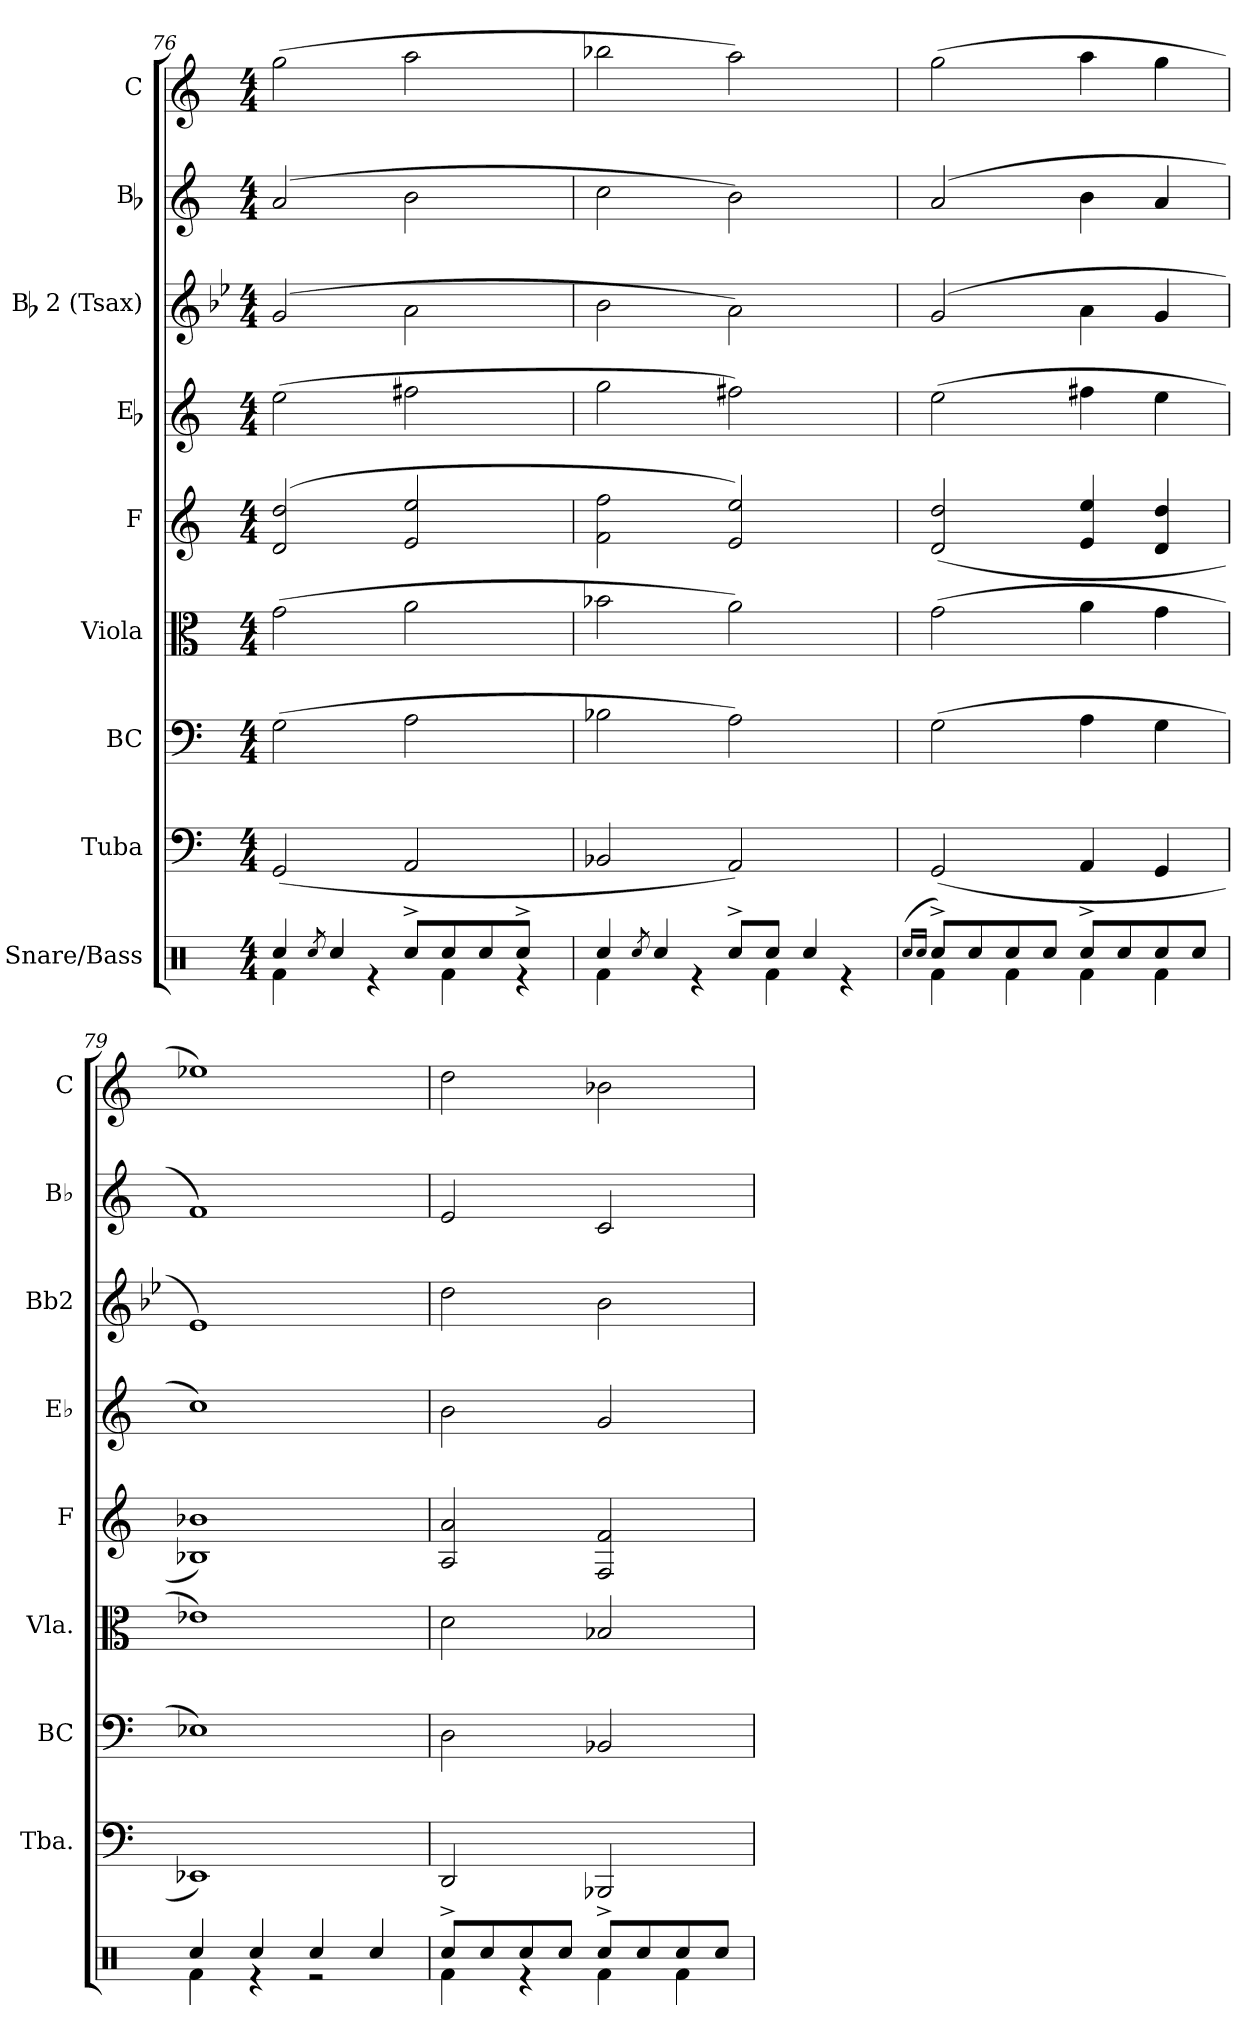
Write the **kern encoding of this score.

**kern	**kern	**kern	**kern	**kern	**kern	**kern	**kern	**kern
*part9	*part8	*part7	*part6	*part5	*part4	*part3	*part2	*part1
*staff9	*staff8	*staff7	*staff6	*staff5	*staff4	*staff3	*staff2	*staff1
*I"Snare/Bass	*I"Tuba	*I"BC	*I"Viola	*I"F	*I"Eb	*I"Bb 2 (Tsax)	*I"Bb	*I"C
*	*I'Tba.	*I'BC	*I'Vla.	*I'F	*I'Eb	*I'Bb2	*I'Bb	*I'C
*clefX	*clefF4	*clefF4	*clefC3	*clefG2	*clefG2	*clefG2	*clefG2	*clefG2
*	*	*	*	*ITrd4c7	*ITrd5c9	*ITrd8c14	*ITrd1c2	*
*k[]	*k[]	*k[]	*k[]	*k[b-]	*k[b-e-a-]	*k[b-e-]	*k[b-e-]	*k[]
*M4/4	*M4/4	*M4/4	*M4/4	*M4/4	*M4/4	*M4/4	*M4/4	*M4/4
=76	=76	=76	=76	=76	=76	=76	=76	=76
*^	*	*	*	*	*	*	*	*
4Rcci/	4Rfi\	(2GGi/	(2Gi\	(2gi\	(2Gi/ 2gi	(2gi\	(2Gi/	(2gi/	(2ggi\
8qRcci/	8qryy	.	.	.	.	.	.	.	.
4Rcci/	4r	.	.	.	.	.	.	.	.
8Rcc^i/L	4Rfi\	2AAi/	2Ai\	2ai\	2Ai/ 2ai	2ani\	2Ai\	2ai\	2aai\
8Rcci/	.	.	.	.	.	.	.	.	.
8Rcci/	4r	.	.	.	.	.	.	.	.
8Rcc^i/J	.	.	.	.	.	.	.	.	.
=77	=77	=77	=77	=77	=77	=77	=77	=77	=77
4Rcci/	4Rfi\	2BB-Xi/	2B-Xi\	2b-Xi\	2B-i\ 2b-i	2b-i\	2B-i\	2b-i\	2bb-Xi\
8qRcci/	8qryy	.	.	.	.	.	.	.	.
4Rcci/	4r	.	.	.	.	.	.	.	.
8Rcc^i/L	4Rfi\	2AAi/)	2Ai\)	2ai\)	2Ai/ 2ai)	2ani\)	2Ai\)	2ai\)	2aai\)
8Rcci/J	.	.	.	.	.	.	.	.	.
4Rcci/	4r	.	.	.	.	.	.	.	.
=78	=78	=78	=78	=78	=78	=78	=78	=78	=78
(16qRcci/LL	.	.	.	.	.	.	.	.	.
16qRcci/JJ	.	.	.	.	.	.	.	.	.
8Rcc^i/L)	4Rfi\	(2GGi/	(2Gi\	(2gi\	(2Gi/ 2gi	(2gi\	(2Gi/	(2gi/	(2ggi\
8Rcci/	.	.	.	.	.	.	.	.	.
8Rcci/	4Rfi\	.	.	.	.	.	.	.	.
8Rcci/J	.	.	.	.	.	.	.	.	.
8Rcc^i/L	4Rfi\	4AAi/	4Ai\	4ai\	4Ai/ 4ai	4ani\	4Ai\	4ai\	4aai\
8Rcci/	.	.	.	.	.	.	.	.	.
8Rcci/	4Rfi\	4GGi/	4Gi\	4gi\	4Gi/ 4gi	4gi\	4Gi/	4gi/	4ggi\
8Rcci/J	.	.	.	.	.	.	.	.	.
=79	=79	=79	=79	=79	=79	=79	=79	=79	=79
4Rcci/	4Rfi\	1EE-Xi)	1E-Xi)	1e-Xi)	1E-Xi 1e-Xi)	1e-i)	1E-i)	1e-i)	1ee-Xi)
4Rcci/	4r	.	.	.	.	.	.	.	.
4Rcci/	2r	.	.	.	.	.	.	.	.
4Rcci/	.	.	.	.	.	.	.	.	.
=80	=80	=80	=80	=80	=80	=80	=80	=80	=80
8Rcc^i/L	4Rfi\	2DDi/	2Di\	2di\	2Di/ 2di	2di\	2di\	2di/	2ddi\
8Rcci/	.	.	.	.	.	.	.	.	.
8Rcci/	4r	.	.	.	.	.	.	.	.
8Rcci/J	.	.	.	.	.	.	.	.	.
8Rcc^i/L	4Rfi\	2BBB-Xi/	2BB-Xi/	2B-Xi/	2BB-i/ 2B-i	2B-i/	2B-i\	2B-i/	2b-Xi\
8Rcci/	.	.	.	.	.	.	.	.	.
8Rcci/	4Rfi\	.	.	.	.	.	.	.	.
8Rcci/J	.	.	.	.	.	.	.	.	.
*v	*v	*	*	*	*	*	*	*	*
=	=	=	=	=	=	=	=	=
*-	*-	*-	*-	*-	*-	*-	*-	*-
